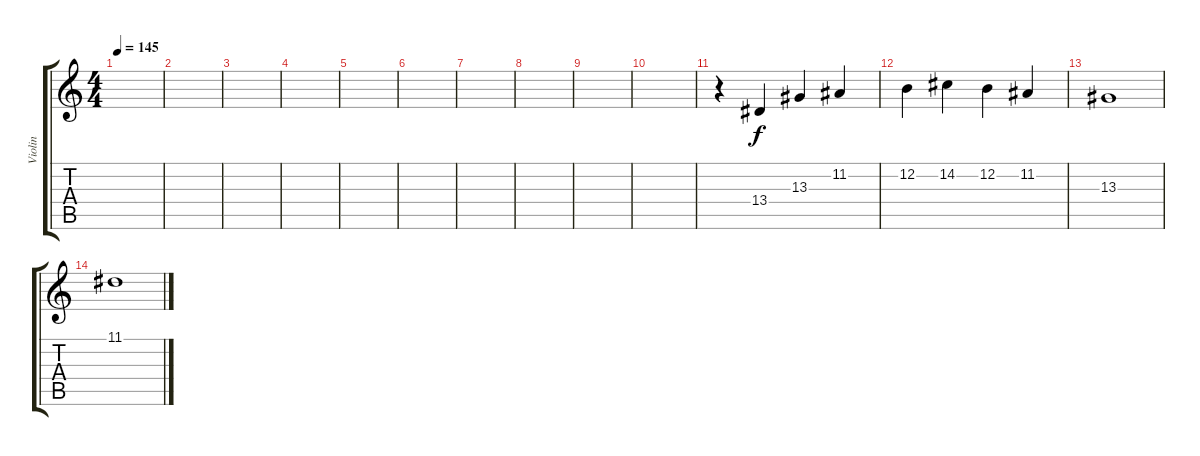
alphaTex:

\track ("Violin" "Violin") {instrument violin}
\staff {score tabs}
\tuning (E4 B3 G3 D3 A2 E2) {hide}
\ts (4 4)
\tempo 145
\clef g2
\ks c
|
|
|
|
|
|
|
|
|
|
r.4 13.4.4 13.3.4 11.2.4 |
12.2.4 14.2.4 12.2.4 11.2.4 |
13.3.1 |
11.1.1
